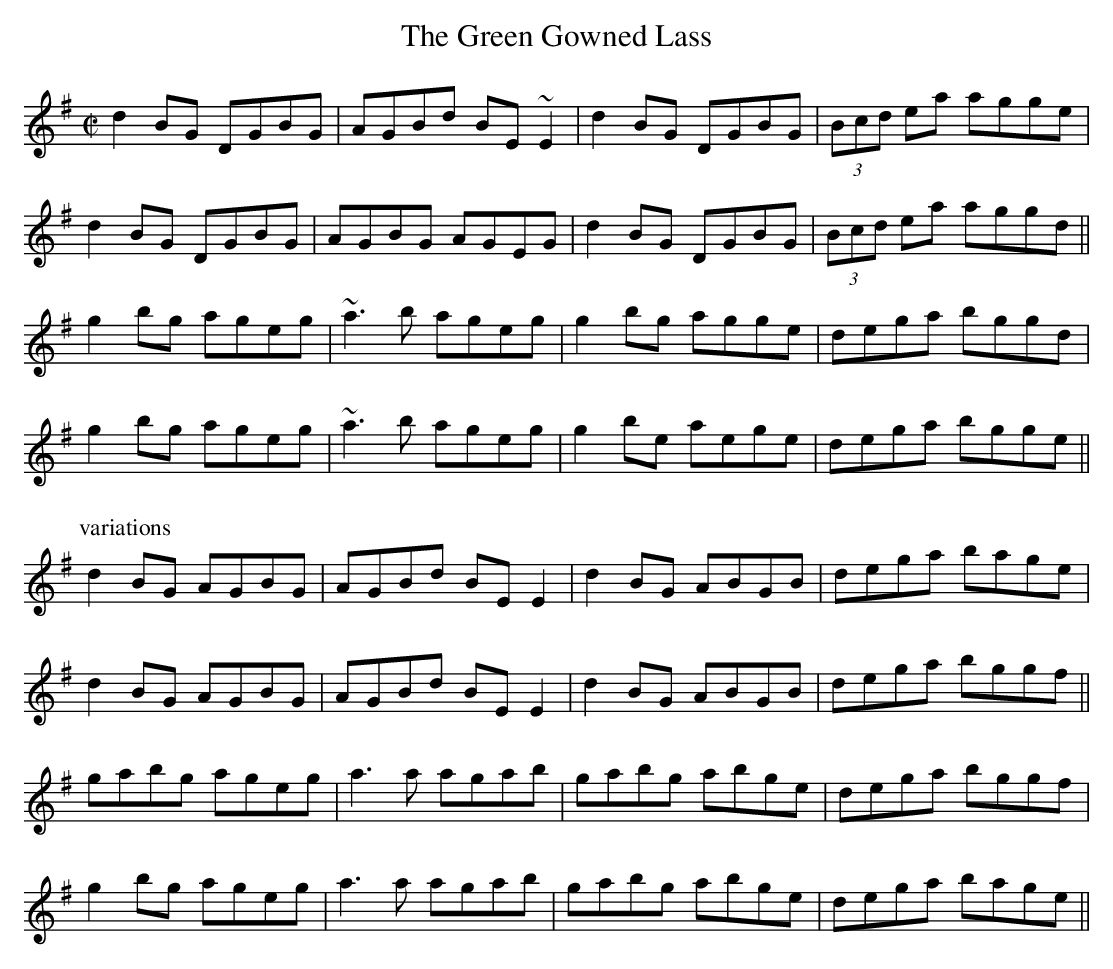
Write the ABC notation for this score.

X:1
T:Green Gowned Lass, The
M:C|
L:1/8
K:G
d2BG DGBG | AGBd BE~E2 | d2BG DGBG | (3Bcd ea agge |
d2BG DGBG | AGBG AGEG | d2BG DGBG | (3Bcd ea aggd ||
g2bg ageg | ~a3b ageg | g2bg agge | dega bggd |
g2bg ageg | ~a3b ageg | g2be aege | dega bgge ||
P:variations
d2BG AGBG | AGBd BEE2 | d2BG ABGB | dega bage |
d2BG AGBG | AGBd BEE2 | d2BG ABGB | dega bggf ||
gabg ageg | a3a agab | gabg abge | dega bggf |
g2bg ageg | a3a agab | gabg abge | dega bage ||
